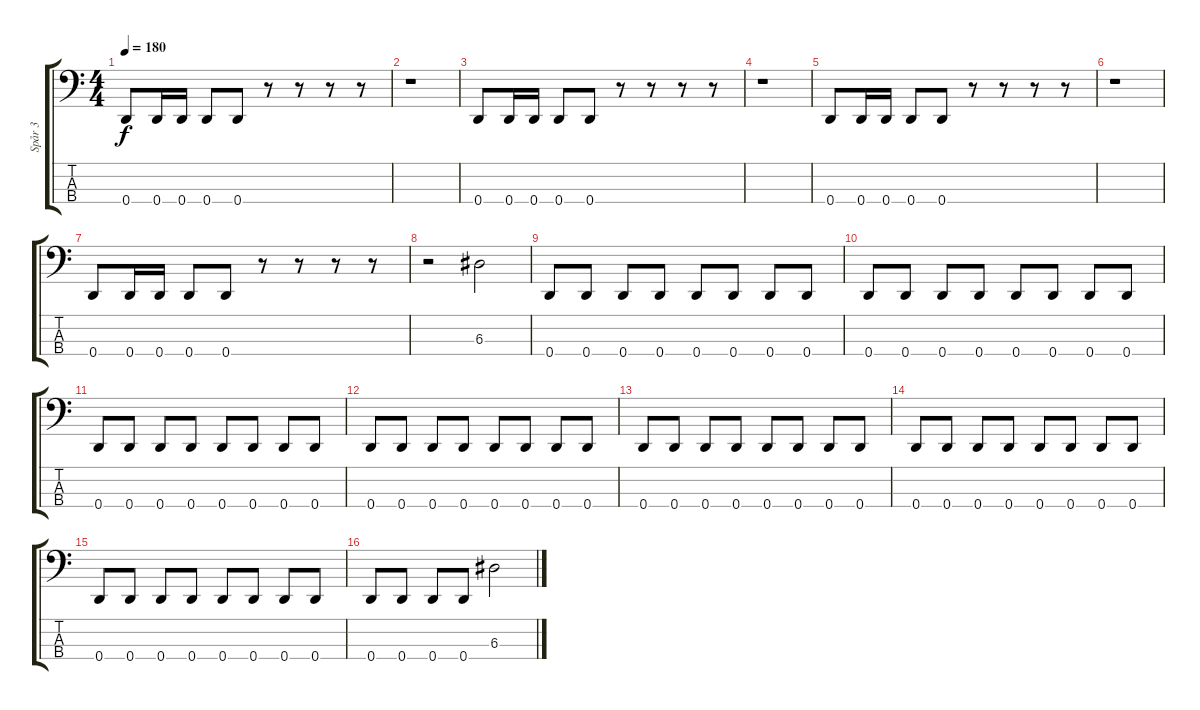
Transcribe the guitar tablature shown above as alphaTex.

\track ("Spår 3" "Spår 3") {instrument electricbassfinger}
\staff {score tabs}
\tuning (G2 D2 A1 D1) {hide}
\ts (4 4)
\tempo 180
\clef f4
\ks c
0.4.8{dy f instrument electricbassfinger} 0.4.16 0.4.16 0.4.8 0.4.8 r.8 r.8 r.8 r.8 |
r.1 |
0.4.8 0.4.16 0.4.16 0.4.8 0.4.8 r.8 r.8 r.8 r.8 |
r.1 |
0.4.8 0.4.16 0.4.16 0.4.8 0.4.8 r.8 r.8 r.8 r.8 |
r.1 |
0.4.8 0.4.16 0.4.16 0.4.8 0.4.8 r.8 r.8 r.8 r.8 |
r.2 6.3.2 |
0.4.8 0.4.8 0.4.8 0.4.8 0.4.8 0.4.8 0.4.8 0.4.8 |
0.4.8 0.4.8 0.4.8 0.4.8 0.4.8 0.4.8 0.4.8 0.4.8 |
0.4.8 0.4.8 0.4.8 0.4.8 0.4.8 0.4.8 0.4.8 0.4.8 |
0.4.8 0.4.8 0.4.8 0.4.8 0.4.8 0.4.8 0.4.8 0.4.8 |
0.4.8 0.4.8 0.4.8 0.4.8 0.4.8 0.4.8 0.4.8 0.4.8 |
0.4.8 0.4.8 0.4.8 0.4.8 0.4.8 0.4.8 0.4.8 0.4.8 |
0.4.8 0.4.8 0.4.8 0.4.8 0.4.8 0.4.8 0.4.8 0.4.8 |
0.4.8 0.4.8 0.4.8 0.4.8 6.3.2
